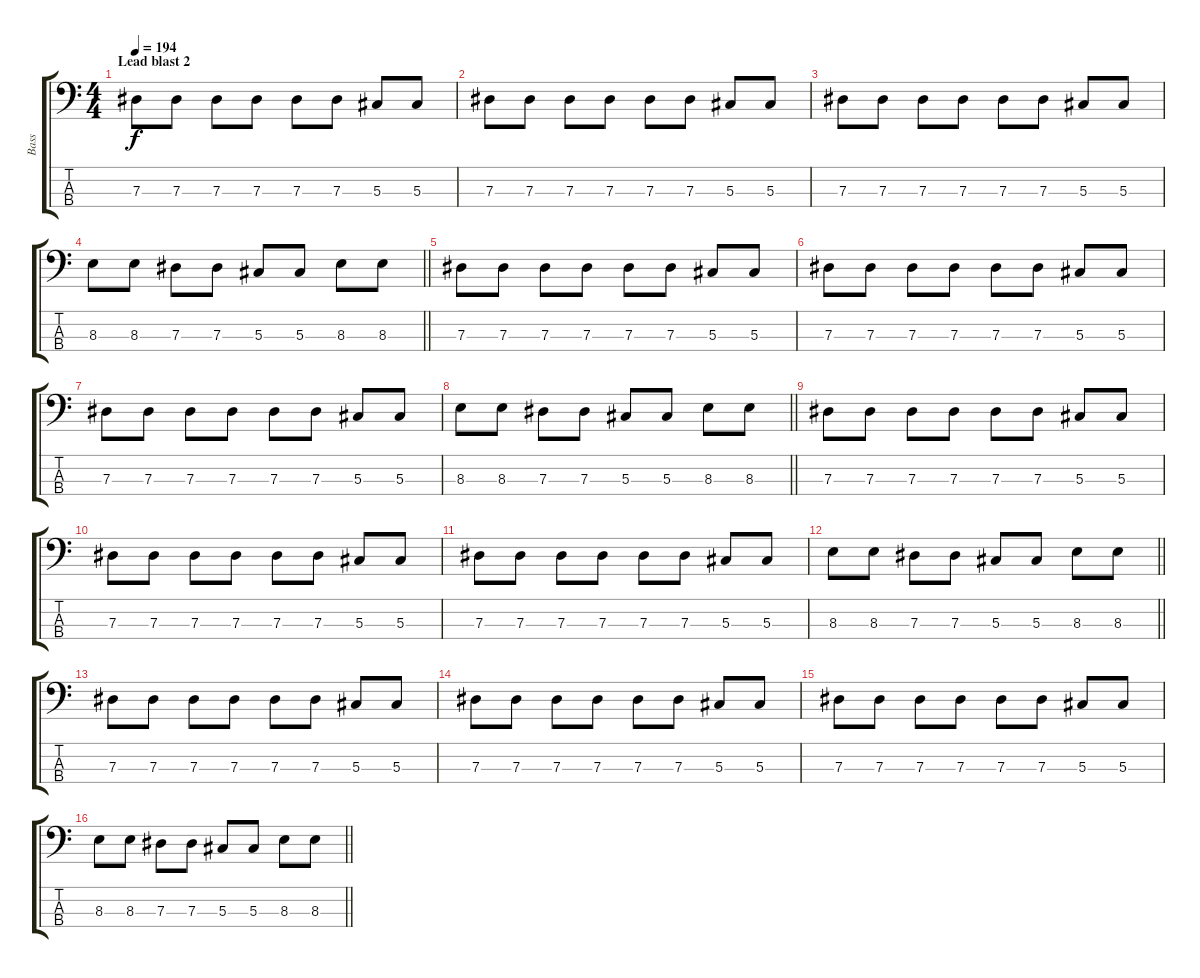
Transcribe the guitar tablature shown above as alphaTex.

\track ("Bass" "Bass") {instrument electricbasspick}
\staff {score tabs}
\tuning (Gb2 Db2 Ab1 Eb1) {hide}
\ts (4 4)
\section ("" "Lead blast 2")
\tempo 194
\clef f4
\ks c
7.3.8{dy f} 7.3.8 7.3.8 7.3.8 7.3.8 7.3.8 5.3.8 5.3.8 |
7.3.8 7.3.8 7.3.8 7.3.8 7.3.8 7.3.8 5.3.8 5.3.8 |
7.3.8 7.3.8 7.3.8 7.3.8 7.3.8 7.3.8 5.3.8 5.3.8 |
\barLineRight lightlight
8.3.8 8.3.8 7.3.8 7.3.8 5.3.8 5.3.8 8.3.8 8.3.8 |
7.3.8 7.3.8 7.3.8 7.3.8 7.3.8 7.3.8 5.3.8 5.3.8 |
7.3.8 7.3.8 7.3.8 7.3.8 7.3.8 7.3.8 5.3.8 5.3.8 |
7.3.8 7.3.8 7.3.8 7.3.8 7.3.8 7.3.8 5.3.8 5.3.8 |
\barLineRight lightlight
8.3.8 8.3.8 7.3.8 7.3.8 5.3.8 5.3.8 8.3.8 8.3.8 |
7.3.8 7.3.8 7.3.8 7.3.8 7.3.8 7.3.8 5.3.8 5.3.8 |
7.3.8 7.3.8 7.3.8 7.3.8 7.3.8 7.3.8 5.3.8 5.3.8 |
7.3.8 7.3.8 7.3.8 7.3.8 7.3.8 7.3.8 5.3.8 5.3.8 |
\barLineRight lightlight
8.3.8 8.3.8 7.3.8 7.3.8 5.3.8 5.3.8 8.3.8 8.3.8 |
7.3.8 7.3.8 7.3.8 7.3.8 7.3.8 7.3.8 5.3.8 5.3.8 |
7.3.8 7.3.8 7.3.8 7.3.8 7.3.8 7.3.8 5.3.8 5.3.8 |
7.3.8 7.3.8 7.3.8 7.3.8 7.3.8 7.3.8 5.3.8 5.3.8 |
\barLineRight lightlight
8.3.8 8.3.8 7.3.8 7.3.8 5.3.8 5.3.8 8.3.8 8.3.8
